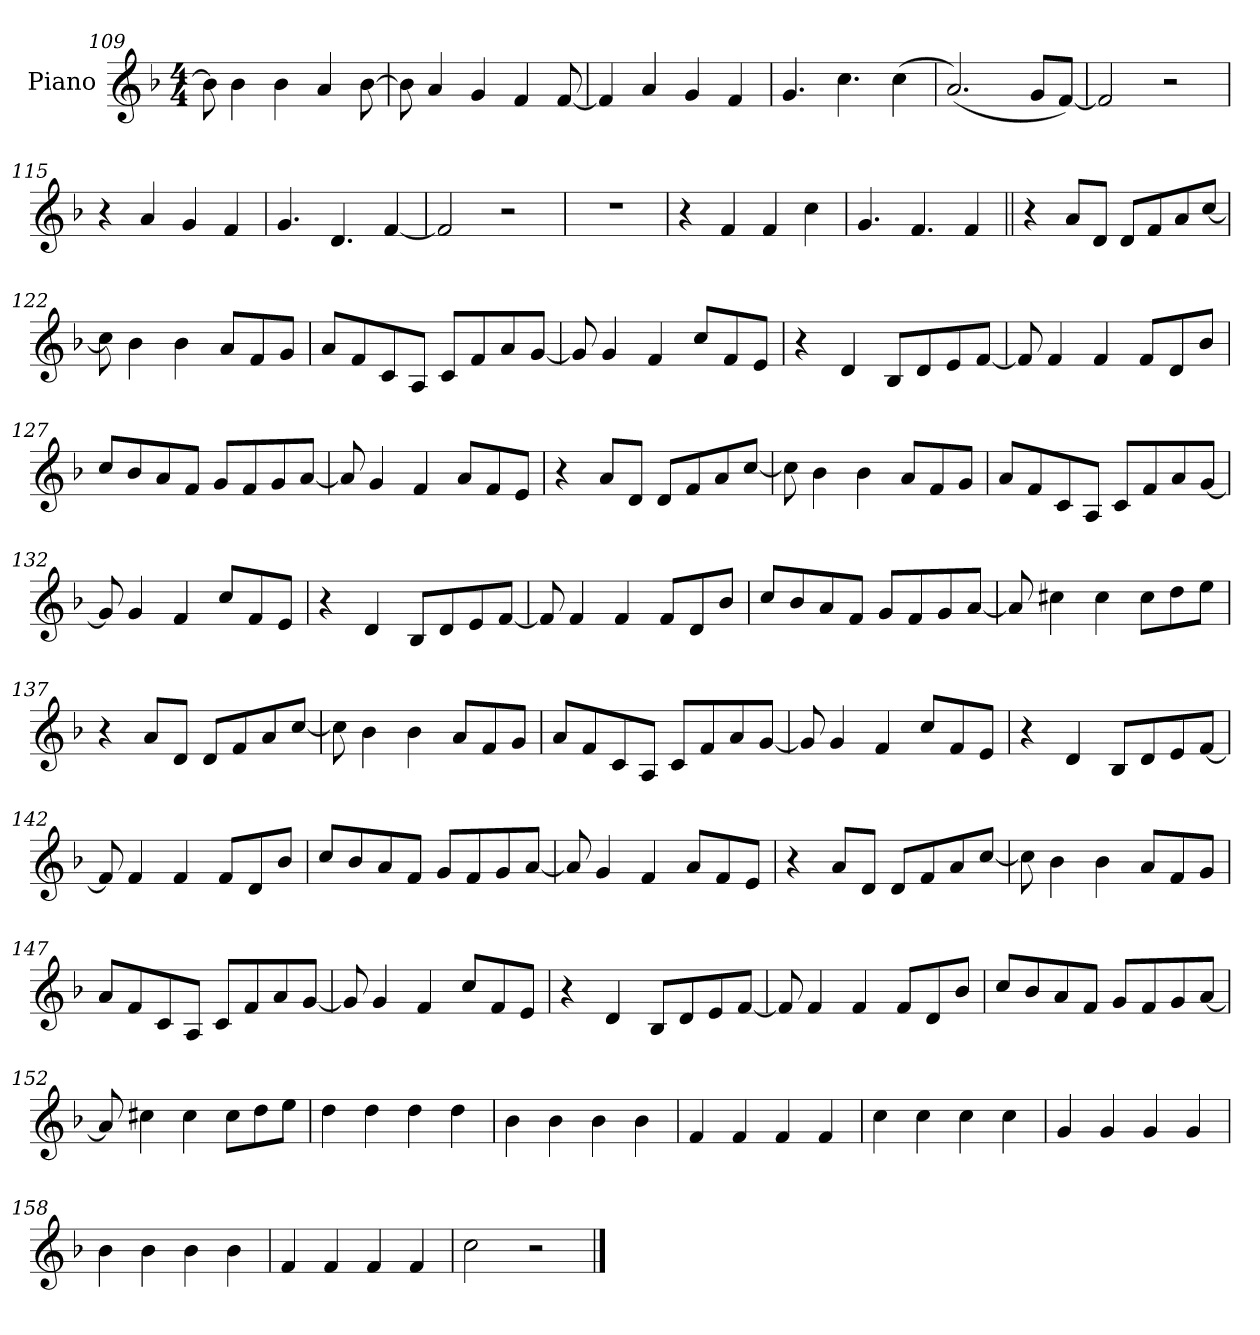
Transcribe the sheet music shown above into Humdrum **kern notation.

**kern
*part1
*staff1
*I"Piano
*I'Pno.
*clefG2
*k[b-]
*M4/4
=109
8b-]
4b-
4b-
4a
[8b-
=110
8b-]
4a
4g
4f
[8f
=111
4f]
4a
4g
4f
=112
4.g
4.cc
(>4cc
=113
(<2.a)
8gL
[8fJ)
=114
2f]
2r
=115
4r
4a
4g
4f
=116
4.g
4.d
[4f
=117
2f]
2r
=118
1r
=119
4r
4f
4f
4cc
=120
4.g
4.f
4f
=121||
4r
8aL
8dJ
8dL
8f
8a
[8ccJ
=122
8cc]
4b-
4b-
8aL
8f
8gJ
=123
8aL
8f
8c
8AJ
8cL
8f
8a
[8gJ
=124
8g]
4g
4f
8ccL
8f
8eJ
=125
4r
4d
8B-L
8d
8e
[8fJ
=126
8f]
4f
4f
8fL
8d
8b-J
=127
8ccL
8b-
8a
8fJ
8gL
8f
8g
[8aJ
=128
8a]
4g
4f
8aL
8f
8eJ
=129
4r
8aL
8dJ
8dL
8f
8a
[8ccJ
=130
8cc]
4b-
4b-
8aL
8f
8gJ
=131
8aL
8f
8c
8AJ
8cL
8f
8a
[8gJ
=132
8g]
4g
4f
8ccL
8f
8eJ
=133
4r
4d
8B-L
8d
8e
[8fJ
=134
8f]
4f
4f
8fL
8d
8b-J
=135
8ccL
8b-
8a
8fJ
8gL
8f
8g
[8aJ
=136
8a]
4cc#X
4cc#
8cc#L
8dd
8eeJ
=137
4r
8aL
8dJ
8dL
8f
8a
[8ccJ
=138
8cc]
4b-
4b-
8aL
8f
8gJ
=139
8aL
8f
8c
8AJ
8cL
8f
8a
[8gJ
=140
8g]
4g
4f
8ccL
8f
8eJ
=141
4r
4d
8B-L
8d
8e
[8fJ
=142
8f]
4f
4f
8fL
8d
8b-J
=143
8ccL
8b-
8a
8fJ
8gL
8f
8g
[8aJ
=144
8a]
4g
4f
8aL
8f
8eJ
=145
4r
8aL
8dJ
8dL
8f
8a
[8ccJ
=146
8cc]
4b-
4b-
8aL
8f
8gJ
=147
8aL
8f
8c
8AJ
8cL
8f
8a
[8gJ
=148
8g]
4g
4f
8ccL
8f
8eJ
=149
4r
4d
8B-L
8d
8e
[8fJ
=150
8f]
4f
4f
8fL
8d
8b-J
=151
8ccL
8b-
8a
8fJ
8gL
8f
8g
[8aJ
=152
8a]
4cc#X
4cc#
8cc#L
8dd
8eeJ
=153
4dd!
4dd!
4dd!
4dd!
=154
4b-!
4b-!
4b-!
4b-!
=155
4f!
4f!
4f!
4f!
=156
4cc!
4cc!
4cc!
4cc!
=157
4g!
4g!
4g!
4g!
=158
4b-!
4b-!
4b-!
4b-!
=159
4f!
4f!
4f!
4f!
=160
2cc!
2r
==
*-
